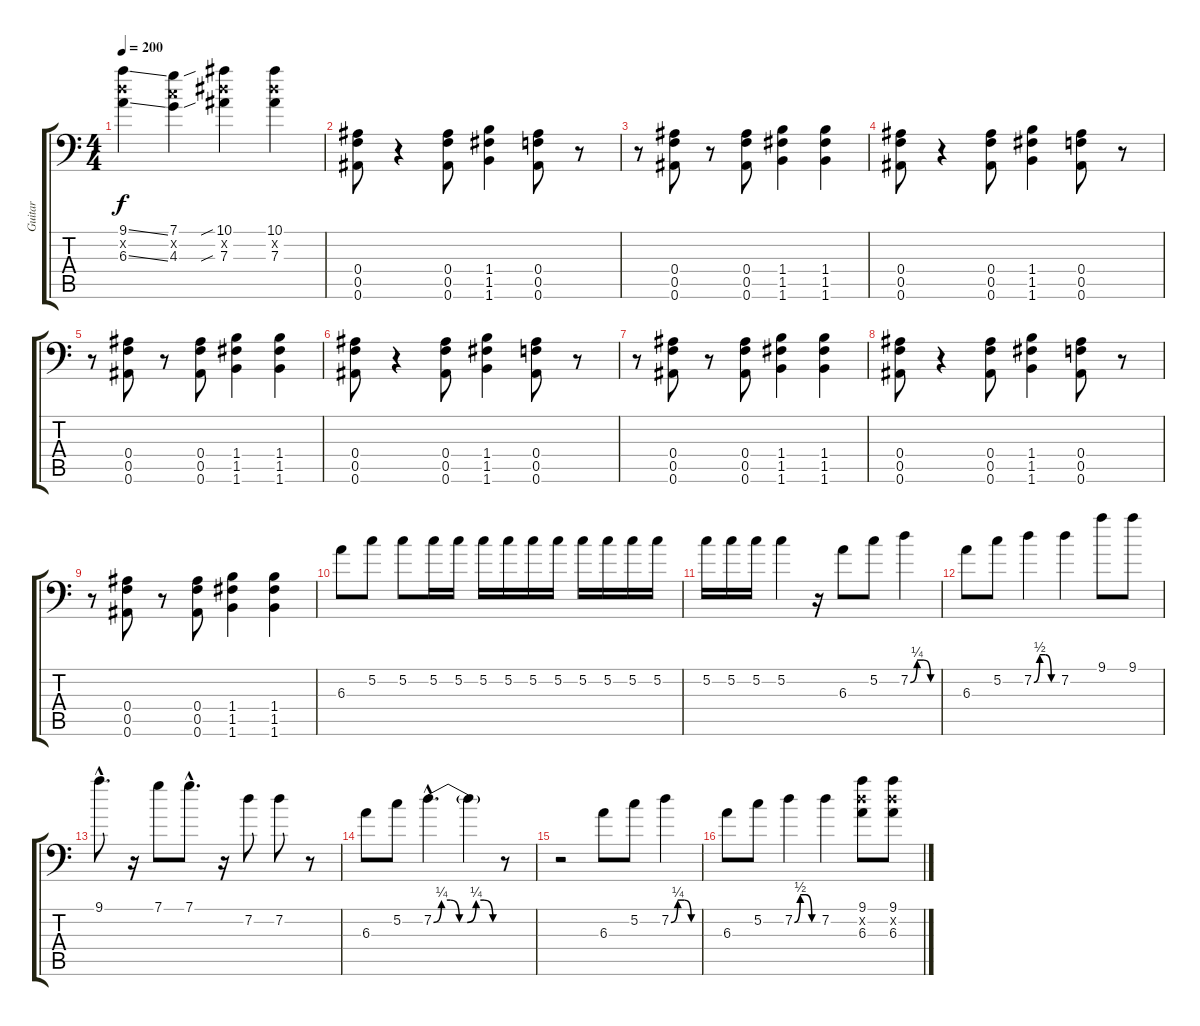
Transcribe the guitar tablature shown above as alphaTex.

\track ("Guitar" "Guitar") {instrument distortionguitar}
\staff {score tabs}
\tuning (C4 G3 Eb3 Bb2 F2 Bb1) {hide}
\ts (4 4)
\tempo 200
\clef f4
\ks c
(9.1{ss} 7.2{x} 6.3{ss}).4{dy f} (7.1 5.2{x} 4.3).4 (10.1{sib} 8.2{x} 7.3{sib}).4 (10.1 8.2{x} 7.3).4 |
(0.4 0.5 0.6).8{instrument distortionguitar} r.4 (0.4 0.5 0.6).8 (1.4 1.5 1.6).4 (0.4 0.5 0.6).8 r.8 |
r.8 (0.4 0.5 0.6).8 r.8 (0.4 0.5 0.6).8 (1.4 1.5 1.6).4 (1.4 1.5 1.6).4 |
(0.4 0.5 0.6).8 r.4 (0.4 0.5 0.6).8 (1.4 1.5 1.6).4 (0.4 0.5 0.6).8 r.8 |
r.8 (0.4 0.5 0.6).8 r.8 (0.4 0.5 0.6).8 (1.4 1.5 1.6).4 (1.4 1.5 1.6).4 |
(0.4 0.5 0.6).8 r.4 (0.4 0.5 0.6).8 (1.4 1.5 1.6).4 (0.4 0.5 0.6).8 r.8 |
r.8 (0.4 0.5 0.6).8 r.8 (0.4 0.5 0.6).8 (1.4 1.5 1.6).4 (1.4 1.5 1.6).4 |
(0.4 0.5 0.6).8 r.4 (0.4 0.5 0.6).8 (1.4 1.5 1.6).4 (0.4 0.5 0.6).8 r.8 |
r.8 (0.4 0.5 0.6).8 r.8 (0.4 0.5 0.6).8 (1.4 1.5 1.6).4 (1.4 1.5 1.6).4 |
6.3.8{instrument electricguitarclean} 5.2.8 5.2.8 5.2.16 5.2.16 5.2.16 5.2.16 5.2.16 5.2.16 5.2.16 5.2.16 5.2.16 5.2.16 |
5.2.16 5.2.16 5.2.16 5.2.4 r.16 6.3.8 5.2.8 7.2{be (custom 0 0 15 1 30 1 45 0 60 0)}.4 |
6.3.8 5.2.8 7.2{be (custom 0 0 15 2 30 2 45 0 60 0)}.4 7.2.4 9.1.8 9.1.8 |
9.1{hac}.8{d} r.16 7.1.8 7.1{hac}.8{d} r.16 7.2.8 7.2.8 r.8 |
6.3.8 5.2.8 7.2{be (custom 0 0 7 1 15 1 23 0 30 0 38 1 45 1 53 0 60 0) hac}.4{d} 7.2{t}.4 r.8 |
r.2 6.3.8 5.2.8 7.2{be (custom 0 0 15 1 30 1 45 0 60 0)}.4 |
6.3.8 5.2.8 7.2{be (custom 0 0 15 2 30 2 45 0 60 0)}.4 7.2.4 (9.1 7.2{x} 6.3).8 (9.1 7.2{x} 6.3).8
